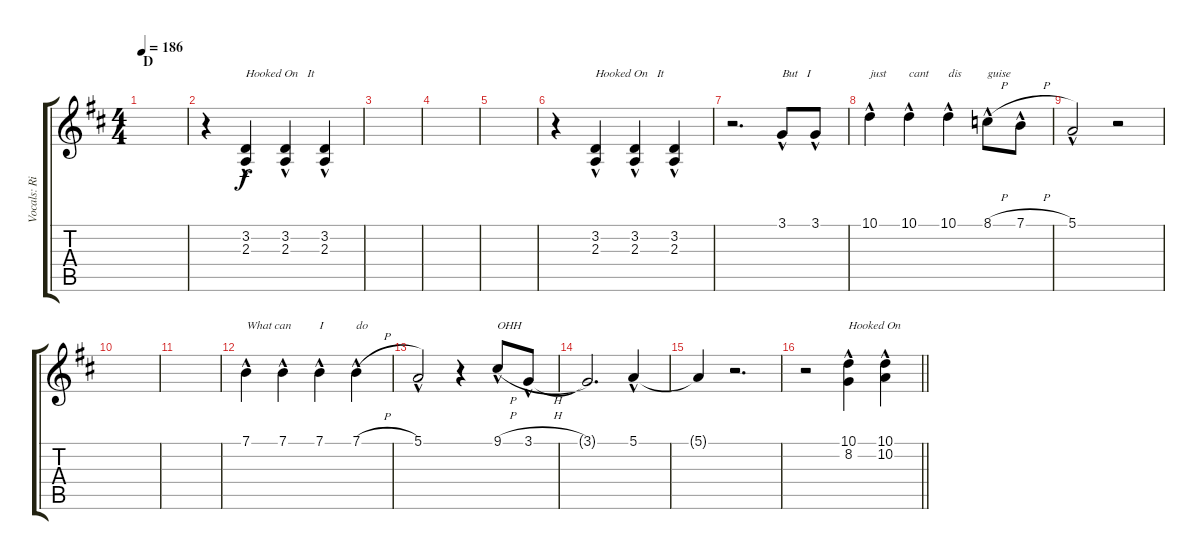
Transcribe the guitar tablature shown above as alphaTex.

\track ("Vocals: Rik" "Vocals: Ri") {instrument lead2sawtooth}
\staff {score tabs}
\tuning (E4 B3 G3 D3 A2 E2) {hide}
\ts (4 4)
\section ("" "D")
\tempo 186
\clef g2
\ks d
|
r.4 (3.2{hac} 2.3{hac}).4{txt "Hooked On   It"} (3.2{hac} 2.3{hac}).4 (3.2{hac} 2.3{hac}).4 |
|
|
|
r.4 (3.2{hac} 2.3{hac}).4{txt "Hooked On   It"} (3.2{hac} 2.3{hac}).4 (3.2{hac} 2.3{hac}).4 |
r.2{d} 3.1{hac}.8{txt "But   I"} 3.1{hac}.8 |
10.1{hac}.4{txt "just"} 10.1{hac}.4{txt "cant"} 10.1{hac}.4{txt "dis"} 8.1{h hac}.8{txt "guise"} 7.1{h hac}.8 |
5.1{hac}.2 r.2 |
|
|
7.1{hac}.4{txt "What can"} 7.1{hac}.4 7.1{hac}.4{txt "I"} 7.1{h hac}.4{txt "do"} |
5.1{hac}.2 r.4 9.1{h hac}.8{txt "OHH"} 3.1{h hac}.8 |
3.1{t}.2{d} 5.1{hac}.4 |
5.1{t}.4 r.2{d} |
\barLineRight lightlight
r.2 (10.1{hac} 8.2{hac}).4{txt "Hooked On"} (10.1{hac} 10.2{hac}).4
